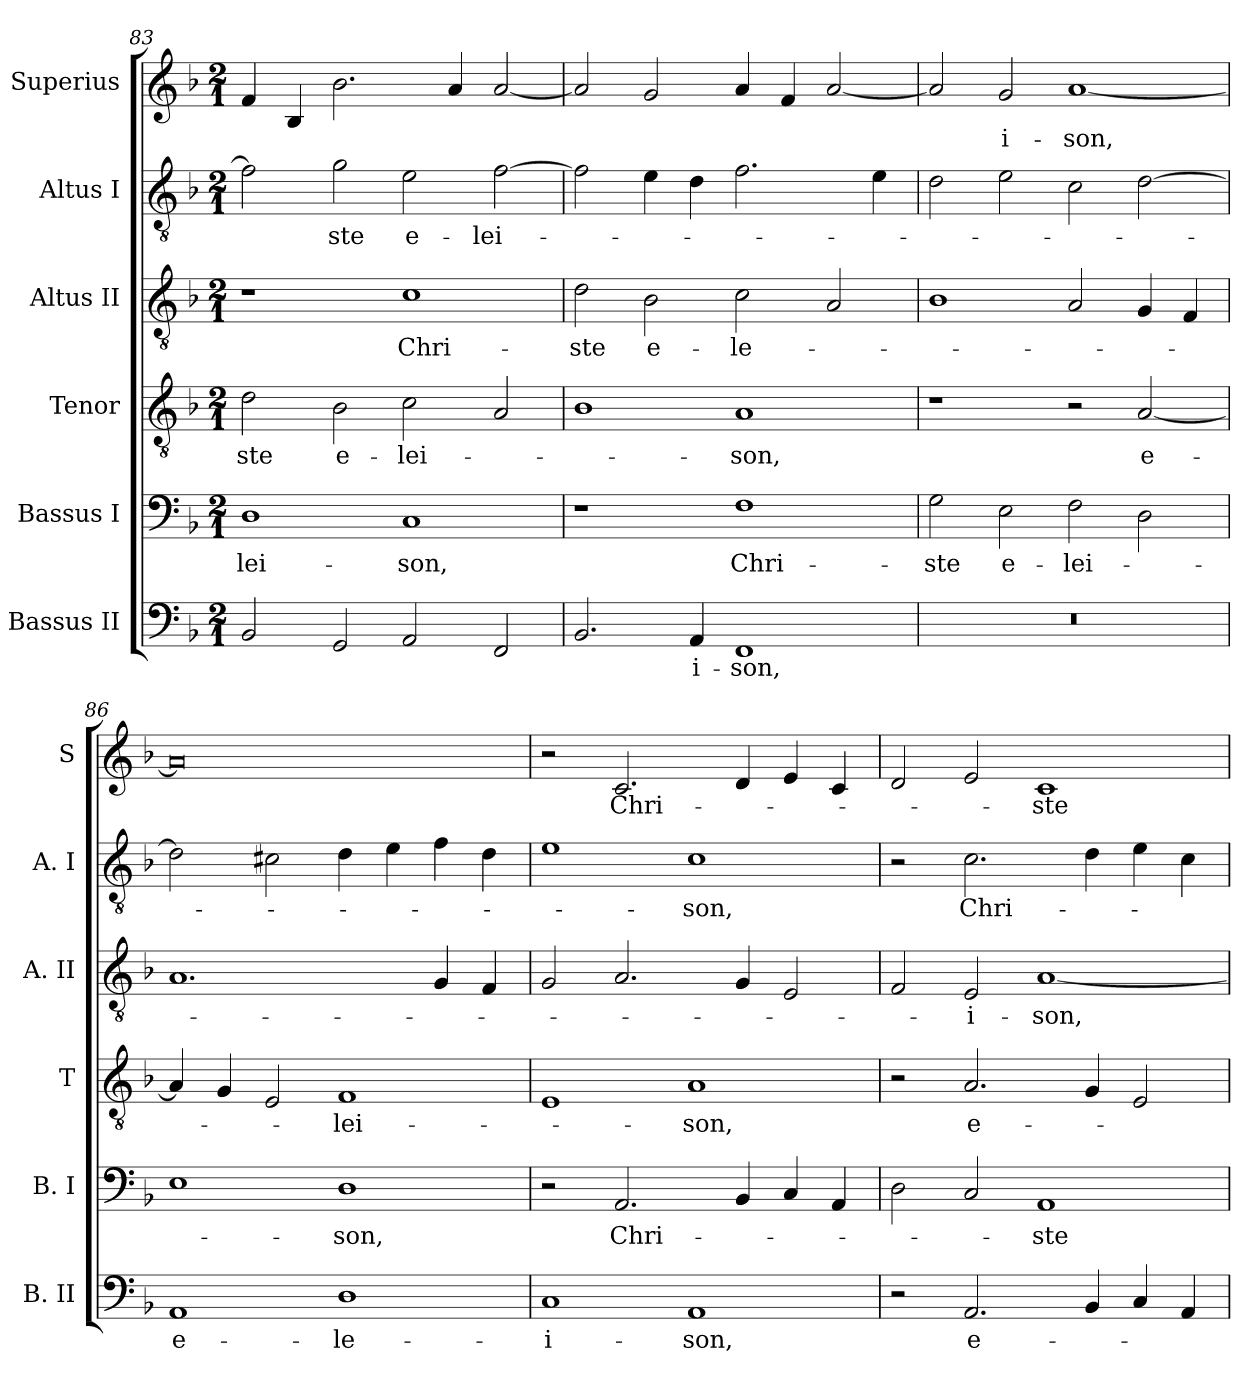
**kern	**text	**kern	**text	**kern	**text	**kern	**text	**kern	**text	**kern	**text
*part6	*part6	*part5	*part5	*part4	*part4	*part3	*part3	*part2	*part2	*part1	*part1
*staff6	*staff6	*staff5	*staff5	*staff4	*staff4	*staff3	*staff3	*staff2	*staff2	*staff1	*staff1
*I"Bassus II	*	*I"Bassus I	*	*I"Tenor	*	*I"Altus II	*	*I"Altus I	*	*I"Superius	*
*I'B. II	*	*I'B. I	*	*I'T	*	*I'A. II	*	*I'A. I	*	*I'S	*
*clefF4	*	*clefF4	*	*clefGv2	*	*clefGv2	*	*clefGv2	*	*clefG2	*
*k[b-]	*	*k[b-]	*	*k[b-]	*	*k[b-]	*	*k[b-]	*	*k[b-]	*
*F:	*	*F:	*	*F:	*	*F:	*	*F:	*	*F:	*
*M2/1	*	*M2/1	*	*M2/1	*	*M2/1	*	*M2/1	*	*M2/1	*
=83	=83	=83	=83	=83	=83	=83	=83	=83	=83	=83	=83
2BB-	.	1D	-lei-	2d	-ste	1r	.	2f]	.	4f	.
.	.	.	.	.	.	.	.	.	.	4B-	.
2GG	.	.	.	2B-	e-	.	.	2g	-ste	2.b-	.
2AA	.	1C	-son,	2c	-lei-	1c	Chri-	2e	e-	.	.
.	.	.	.	.	.	.	.	.	.	4a	.
2FF	.	.	.	2A	.	.	.	[2f	-lei-	[2a	.
=84	=84	=84	=84	=84	=84	=84	=84	=84	=84	=84	=84
2.BB-	.	1r	.	1B-	.	2d	-ste	2f]	.	2a]	.
.	.	.	.	.	.	2B-	e-	4e	.	2g	.
4AA	-i-	.	.	.	.	.	.	4d	.	.	.
1FF	-son,	1F	Chri-	1A	-son,	2c	-le-	2.f	.	4a	.
.	.	.	.	.	.	.	.	.	.	4f	.
.	.	.	.	.	.	2A	.	.	.	[2a	.
.	.	.	.	.	.	.	.	4e	.	.	.
=85	=85	=85	=85	=85	=85	=85	=85	=85	=85	=85	=85
0r	.	2G	-ste	1r	.	1B-	.	2d	.	2a]	.
.	.	2E	e-	.	.	.	.	2e	.	2g	-i-
.	.	2F	-lei-	2r	.	2A	.	2c	.	[1a	-son,
.	.	2D	.	[2A	e-	4G	.	[2d	.	.	.
.	.	.	.	.	.	4F	.	.	.	.	.
=86	=86	=86	=86	=86	=86	=86	=86	=86	=86	=86	=86
1AA	e-	1E	.	4A]	.	1.A	.	2d]	.	0a]	.
.	.	.	.	4G	.	.	.	.	.	.	.
.	.	.	.	2E	.	.	.	2c#X	.	.	.
1D	-le-	1D	-son,	1F	-lei-	.	.	4d	.	.	.
.	.	.	.	.	.	.	.	4e	.	.	.
.	.	.	.	.	.	4G	.	4f	.	.	.
.	.	.	.	.	.	4F	.	4d	.	.	.
=87	=87	=87	=87	=87	=87	=87	=87	=87	=87	=87	=87
1C	-i-	2r	.	1E	.	2G	.	1e	.	2r	.
.	.	2.AA	Chri-	.	.	2.A	.	.	.	2.c	Chri-
1AA	-son,	.	.	1A	-son,	.	.	1c	-son,	.	.
.	.	4BB-	.	.	.	4G	.	.	.	4d	.
.	.	4C	.	.	.	2E	.	.	.	4e	.
.	.	4AA	.	.	.	.	.	.	.	4c	.
=88	=88	=88	=88	=88	=88	=88	=88	=88	=88	=88	=88
2r	.	2D	.	2r	.	2F	.	2r	.	2d	.
2.AA	e-	2C	.	2.A	e-	2E	-i-	2.c	Chri-	2e	.
.	.	1AA	-ste	.	.	[1A	-son,	.	.	1c	-ste
4BB-	.	.	.	4G	.	.	.	4d	.	.	.
4C	.	.	.	2E	.	.	.	4e	.	.	.
4AA	.	.	.	.	.	.	.	4c	.	.	.
=	=	=	=	=	=	=	=	=	=	=	=
*-	*-	*-	*-	*-	*-	*-	*-	*-	*-	*-	*-
